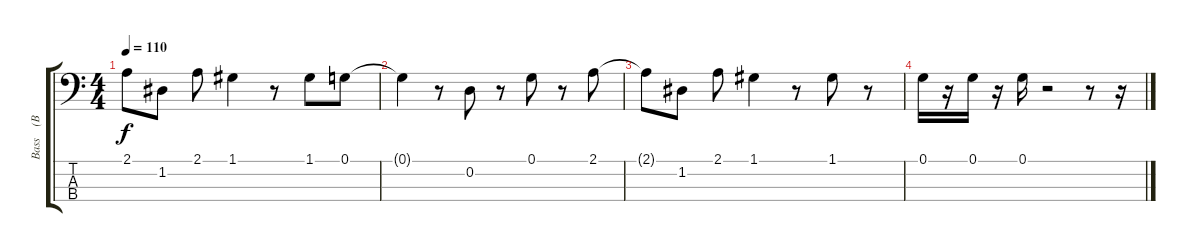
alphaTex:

\track ("Bass    (BB)" "Bass    (B") {instrument slapbass1}
\staff {score tabs}
\tuning (G2 D2 A1 E1) {hide}
\ts (4 4)
\tempo 110
\clef f4
\ks c
2.1{t}.8{dy f} 1.2.8 2.1.8 1.1.4 r.8 1.1.8 0.1.8 |
0.1{t}.4 r.8 0.2.8 r.8 0.1.8 r.8 2.1.8 |
2.1{t}.8 1.2.8 2.1.8 1.1.4 r.8 1.1.8 r.8 |
0.1.16 r.16 0.1.16 r.16 0.1.16 r.2 r.8 r.16
